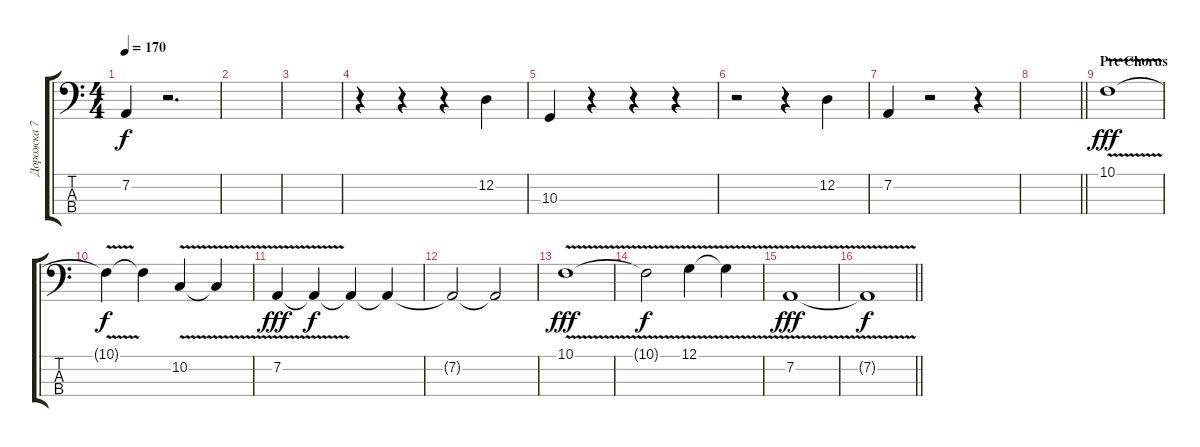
\track ("Дорожка 7" "Дорожка 7") {instrument cello}
\staff {score tabs}
\tuning (G2 D2 A1 E1) {hide}
\ts (4 4)
\tempo 170
\clef f4
\ks c
7.2.4{dy f} r.2{d} |
|
|
r.4 r.4 r.4 12.2.4 |
10.3.4 r.4 r.4 r.4 |
r.2 r.4 12.2.4 |
7.2.4 r.2 r.4 |
\barLineRight lightlight
|
\section ("" "Pre Chorus")
10.1{v}.1{dy fff} |
10.1{t}.4{dy f} 10.1{t}.4 10.2{v}.4 10.2{t}.4 |
7.2{v}.4{dy fff} 7.2{t}.4{dy f} 7.2{t}.4 7.2{t}.4 |
7.2{t}.2 7.2{t}.2 |
10.1{v}.1{dy fff} |
10.1{t}.2{dy f} 12.1{v}.4 12.1{t}.4 |
7.2{v}.1{dy fff} |
\barLineRight lightlight
7.2{t}.1{dy f}
